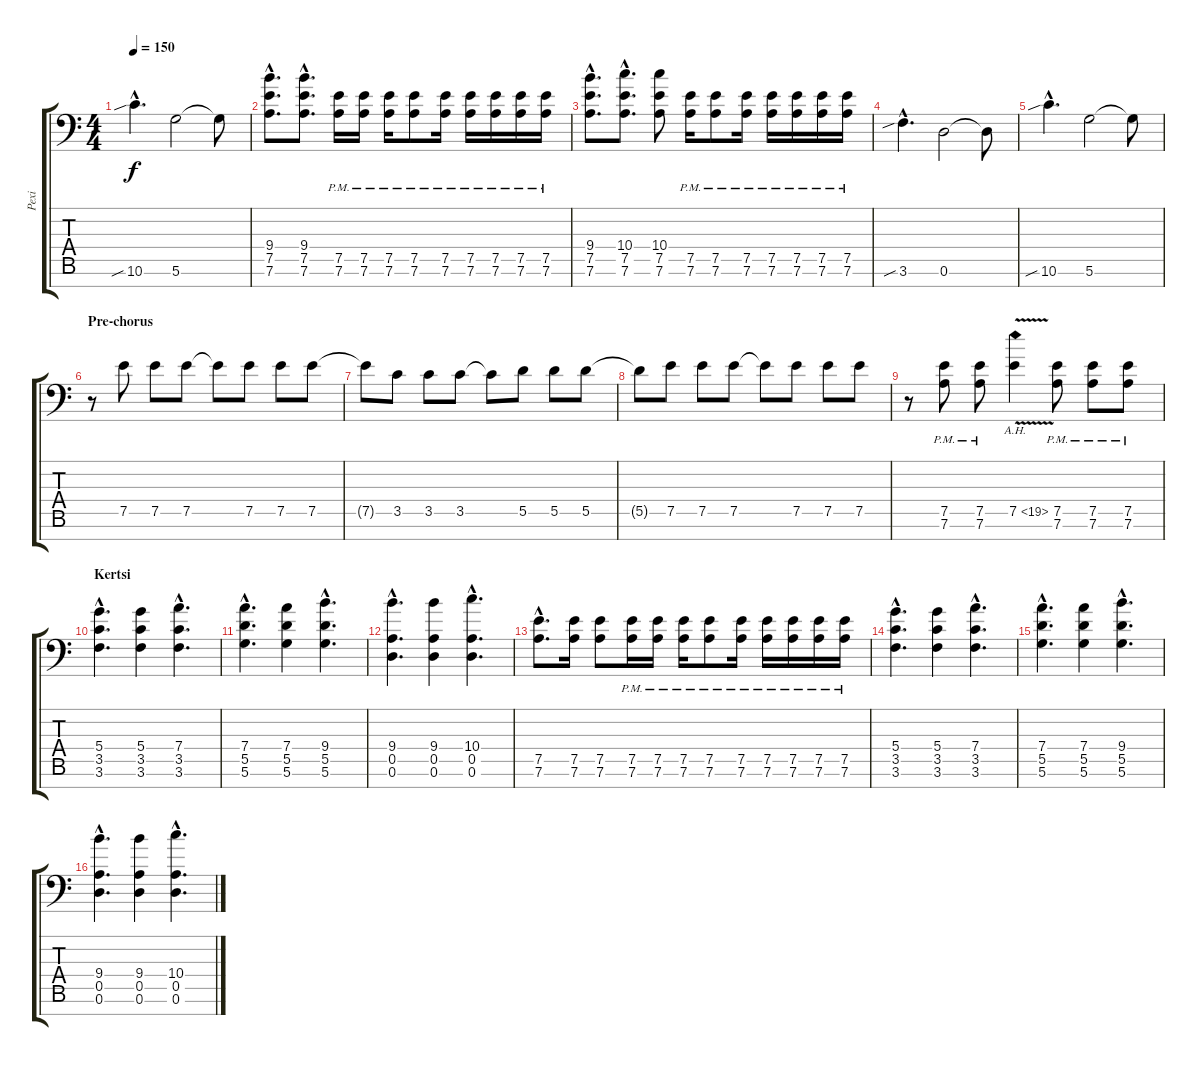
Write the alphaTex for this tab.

\track ("Pexi" "Pexi") {instrument distortionguitar}
\staff {score tabs}
\tuning (E4 B3 G3 D3 A2 D2 A1) {hide}
\ts (4 4)
\tempo 150
\clef f4
\ks c
10.6{sib hac}.4{d dy f} 5.6.2 5.6{t}.8 |
(9.4{hac} 7.5{hac} 7.6{hac}).8{d} (9.4{hac} 7.5{hac} 7.6{hac}).8{d} (7.5{pm} 7.6{pm}).16 (7.5{pm} 7.6{pm}).16 (7.5{pm} 7.6{pm}).16 (7.5{pm} 7.6{pm}).8 (7.5{pm} 7.6{pm}).16 (7.5{pm} 7.6{pm}).16 (7.5{pm} 7.6{pm}).16 (7.5{pm} 7.6{pm}).16 (7.5{pm} 7.6{pm}).16 |
(9.4{hac} 7.5{hac} 7.6{hac}).8{d} (10.4{hac} 7.5{hac} 7.6{hac}).8{d} (10.4 7.5 7.6).8 (7.5{pm} 7.6{pm}).16 (7.5{pm} 7.6{pm}).8 (7.5{pm} 7.6{pm}).16 (7.5{pm} 7.6{pm}).16 (7.5{pm} 7.6{pm}).16 (7.5{pm} 7.6{pm}).16 (7.5{pm} 7.6{pm}).16 |
3.6{sib hac}.4{d} 0.6.2 0.6{t}.8 |
10.6{sib hac}.4{d} 5.6.2 5.6{t}.8 |
\section ("" "Pre-chorus")
r.8 7.5.8 7.5.8 7.5.8 7.5{t}.8 7.5.8 7.5.8 7.5.8 |
7.5{t}.8 3.5.8 3.5.8 3.5.8 3.5{t}.8 5.5.8 5.5.8 5.5.8 |
5.5{t}.8 7.5.8 7.5.8 7.5.8 7.5{t}.8 7.5.8 7.5.8 7.5.8 |
r.8 (7.5{pm} 7.6{pm}).8 (7.5{pm} 7.6{pm}).8 7.5{ah 12 v}.4{instrument guitarharmonics} (7.5{pm} 7.6{pm}).8{instrument distortionguitar} (7.5{pm} 7.6{pm}).8 (7.5{pm} 7.6{pm}).8 |
\section ("" "Kertsi")
(5.4{hac} 3.5{hac} 3.6{hac}).4{d} (5.4 3.5 3.6).4 (7.4{hac} 3.5{hac} 3.6{hac}).4{d} |
(7.4{hac} 5.5{hac} 5.6{hac}).4{d} (7.4 5.5 5.6).4 (9.4{hac} 5.5{hac} 5.6{hac}).4{d} |
(9.4{hac} 0.5{hac} 0.6{hac}).4{d} (9.4 0.5 0.6).4 (10.4{hac} 0.5{hac} 0.6{hac}).4{d} |
(7.5{hac} 7.6{hac}).8{d} (7.5 7.6).16 (7.5 7.6).8 (7.5{pm} 7.6{pm}).16 (7.5{pm} 7.6{pm}).16 (7.5{pm} 7.6{pm}).16 (7.5{pm} 7.6{pm}).8 (7.5{pm} 7.6{pm}).16 (7.5{pm} 7.6{pm}).16 (7.5{pm} 7.6{pm}).16 (7.5{pm} 7.6{pm}).16 (7.5{pm} 7.6{pm}).16 |
(5.4{hac} 3.5{hac} 3.6{hac}).4{d} (5.4 3.5 3.6).4 (7.4{hac} 3.5{hac} 3.6{hac}).4{d} |
(7.4{hac} 5.5{hac} 5.6{hac}).4{d} (7.4 5.5 5.6).4 (9.4{hac} 5.5{hac} 5.6{hac}).4{d} |
(9.4{hac} 0.5{hac} 0.6{hac}).4{d} (9.4 0.5 0.6).4 (10.4{hac} 0.5{hac} 0.6{hac}).4{d}
